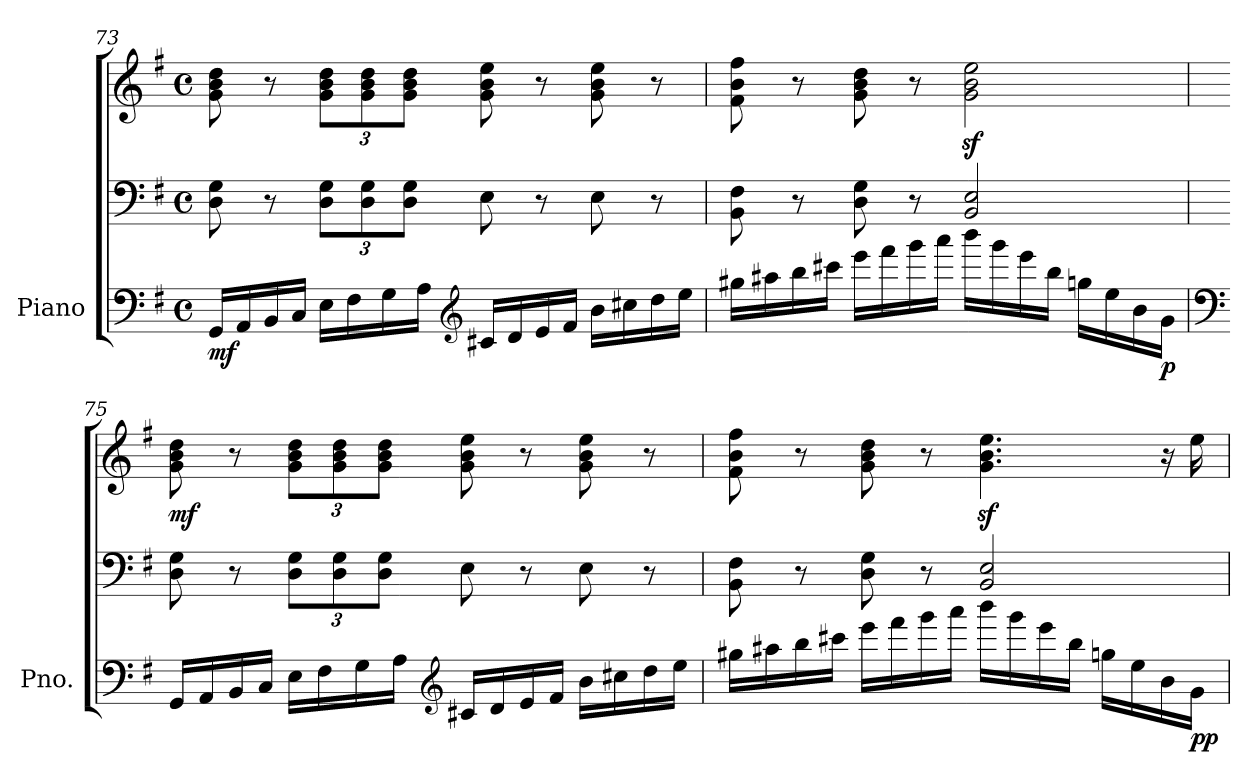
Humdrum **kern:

**kern	**kern	**kern	**dynam
*part1	*part1	*part1	*part1
*staff3	*staff2	*staff1	*staff1/2/3
*I"Piano	*	*	*
*I'Pno.	*	*	*
*clefF4	*clefF4	*clefG2	*
*k[f#]	*k[f#]	*k[f#]	*
*M4/4	*M4/4	*M4/4	*
*met(c)	*met(c)	*met(c)	*
=73	=73	=73	=73
!	!	!	!LO:DY:b=3
16GG/LL	8D\ 8G\	8g\ 8b\ 8dd\	mf
16AA/	.	.	.
16BB/	8r	8r	.
16C/JJ	.	.	.
*	*Xbrackettup	*Xbrackettup	*
16E\LL	12D\ 12G\L	12g\ 12b\ 12dd\L	.
16F#\	.	.	.
.	12D\ 12G\	12g\ 12b\ 12dd\	.
16G\	.	.	.
.	12D\ 12G\J	12g\ 12b\ 12dd\J	.
16A\JJ	.	.	.
*clefG2	*	*	*
16c#X/LL	8E\	8g\ 8b\ 8ee\	.
16d/	.	.	.
16e/	8r	8r	.
16f#/JJ	.	.	.
16b\LL	8E\	8g\ 8b\ 8ee\	.
16cc#X\	.	.	.
16dd\	8r	8r	.
16ee\JJ	.	.	.
!!LO:PB:g=z
=74	=74	=74	=74
16gg#X\LL	8BB\ 8F#\	8f#\ 8b\ 8ff#\	.
16aa#X\	.	.	.
16bb\	8r	8r	.
16ccc#X\JJ	.	.	.
16eee\LL	8D\ 8G\	8g\ 8b\ 8dd\	.
16fff#\	.	.	.
16ggg\	8r	8r	.
16aaa\JJ	.	.	.
16bbb\LL	2BB/ 2E/	2g\z< 2b\z< 2ee\z<	.
16ggg\	.	.	.
16eee\	.	.	.
16bb\JJ	.	.	.
16ggn\LL	.	.	.
16ee\	.	.	.
16b\	.	.	.
!	!	!	!LO:DY:b=3
16g\JJ	.	.	p
=75	=75	=75	=75
*clefF4	*	*	*
!	!	!	!LO:DY:b
16GG/LL	8D\ 8G\	8g\ 8b\ 8dd\	mf
16AA/	.	.	.
16BB/	8r	8r	.
16C/JJ	.	.	.
16E\LL	12D\ 12G\L	12g\ 12b\ 12dd\L	.
16F#\	.	.	.
.	12D\ 12G\	12g\ 12b\ 12dd\	.
16G\	.	.	.
.	12D\ 12G\J	12g\ 12b\ 12dd\J	.
16A\JJ	.	.	.
*clefG2	*	*	*
16c#X/LL	8E\	8g\ 8b\ 8ee\	.
16d/	.	.	.
16e/	8r	8r	.
16f#/JJ	.	.	.
16b\LL	8E\	8g\ 8b\ 8ee\	.
16cc#X\	.	.	.
16dd\	8r	8r	.
16ee\JJ	.	.	.
!!LO:LB:g=z
=76	=76	=76	=76
16gg#X\LL	8BB\ 8F#\	8f#\ 8b\ 8ff#\	.
16aa#X\	.	.	.
16bb\	8r	8r	.
16ccc#X\JJ	.	.	.
16eee\LL	8D\ 8G\	8g\ 8b\ 8dd\	.
16fff#\	.	.	.
16ggg\	8r	8r	.
16aaa\JJ	.	.	.
16bbb\LL	2BB/ 2E/	4.g\z< 4.b\z< 4.ee\z<	.
16ggg\	.	.	.
16eee\	.	.	.
16bb\JJ	.	.	.
16ggn\LL	.	.	.
16ee\	.	.	.
16b\	.	16r	.
!	!	!	!LO:DY:b=3
16g\JJ	.	16ee\	pp
=	=	=	=
*-	*-	*-	*-
